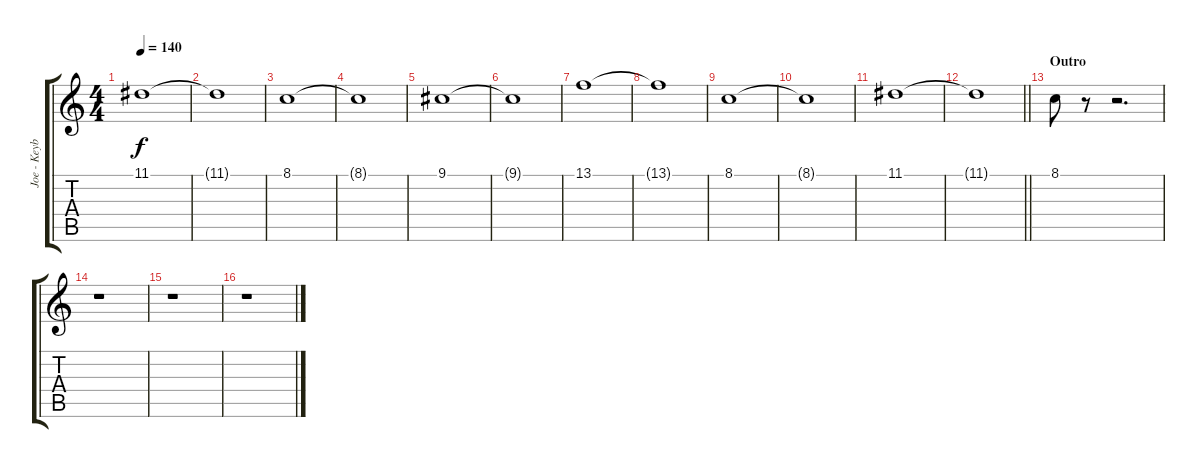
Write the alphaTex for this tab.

\track ("Joe - Keyboards" "Joe - Keyb") {instrument lead3calliope}
\staff {score tabs}
\tuning (E4 B3 G3 D3 A2 E2) {hide}
\ts (4 4)
\tempo 140
\clef g2
\ks c
11.1.1{dy f} |
11.1{t}.1 |
8.1.1 |
8.1{t}.1 |
9.1.1 |
9.1{t}.1 |
13.1.1 |
13.1{t}.1 |
8.1.1 |
8.1{t}.1 |
11.1.1 |
\barLineRight lightlight
11.1{t}.1 |
\section ("" "Outro")
8.1.8 r.8 r.2{d} |
r.1 |
r.1 |
r.1
